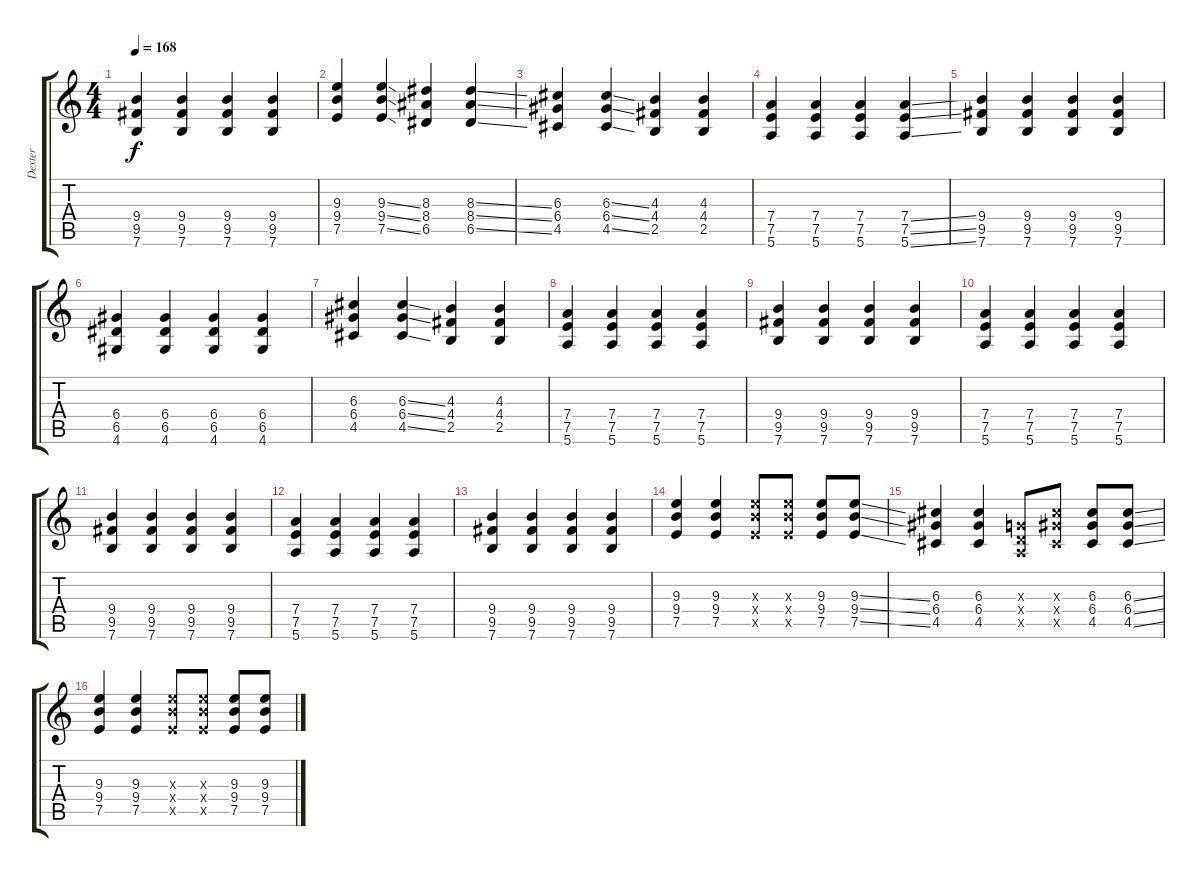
\track ("Dexter" "Dexter") {instrument distortionguitar}
\staff {score tabs}
\tuning (E4 B3 G3 D3 A2 E2) {hide}
\ts (4 4)
\tempo 168
\clef g2
\ks c
(9.4 9.5 7.6).4{dy f} (9.4 9.5 7.6).4 (9.4 9.5 7.6).4 (9.4 9.5 7.6).4 |
(9.3 9.4 7.5).4 (9.3{ss} 9.4{ss} 7.5{ss}).4 (8.3 8.4 6.5).4 (8.3{ss} 8.4{ss} 6.5{ss}).4 |
(6.3 6.4 4.5).4 (6.3{ss} 6.4{ss} 4.5{ss}).4 (4.3 4.4 2.5).4 (4.3 4.4 2.5).4 |
(7.4 7.5 5.6).4 (7.4 7.5 5.6).4 (7.4 7.5 5.6).4 (7.4{ss} 7.5{ss} 5.6{ss}).4 |
(9.4 9.5 7.6).4 (9.4 9.5 7.6).4 (9.4 9.5 7.6).4 (9.4 9.5 7.6).4 |
(6.4 6.5 4.6).4 (6.4 6.5 4.6).4 (6.4 6.5 4.6).4 (6.4 6.5 4.6).4 |
(6.3 6.4 4.5).4 (6.3{ss} 6.4{ss} 4.5{ss}).4 (4.3 4.4 2.5).4 (4.3 4.4 2.5).4 |
(7.4 7.5 5.6).4 (7.4 7.5 5.6).4 (7.4 7.5 5.6).4 (7.4 7.5 5.6).4 |
(9.4 9.5 7.6).4 (9.4 9.5 7.6).4 (9.4 9.5 7.6).4 (9.4 9.5 7.6).4 |
(7.4 7.5 5.6).4 (7.4 7.5 5.6).4 (7.4 7.5 5.6).4 (7.4 7.5 5.6).4 |
(9.4 9.5 7.6).4 (9.4 9.5 7.6).4 (9.4 9.5 7.6).4 (9.4 9.5 7.6).4 |
(7.4 7.5 5.6).4 (7.4 7.5 5.6).4 (7.4 7.5 5.6).4 (7.4 7.5 5.6).4 |
(9.4 9.5 7.6).4 (9.4 9.5 7.6).4 (9.4 9.5 7.6).4 (9.4 9.5 7.6).4 |
(9.3 9.4 7.5).4 (9.3 9.4 7.5).4 (9.3{x} 9.4{x} 7.5{x}).8 (9.3{x} 9.4{x} 7.5{x}).8 (9.3 9.4 7.5).8 (9.3{ss} 9.4{ss} 7.5{ss}).8 |
(6.3 6.4 4.5).4 (6.3 6.4 4.5).4 (0.3{x} 0.4{x} 0.5{x}).8 (6.3{x} 6.4{x} 4.5{x}).8 (6.3 6.4 4.5).8 (6.3{ss} 6.4{ss} 4.5{ss}).8 |
(9.3 9.4 7.5).4 (9.3 9.4 7.5).4 (9.3{x} 9.4{x} 7.5{x}).8 (9.3{x} 9.4{x} 7.5{x}).8 (9.3 9.4 7.5).8 (9.3{ss} 9.4{ss} 7.5{ss}).8
